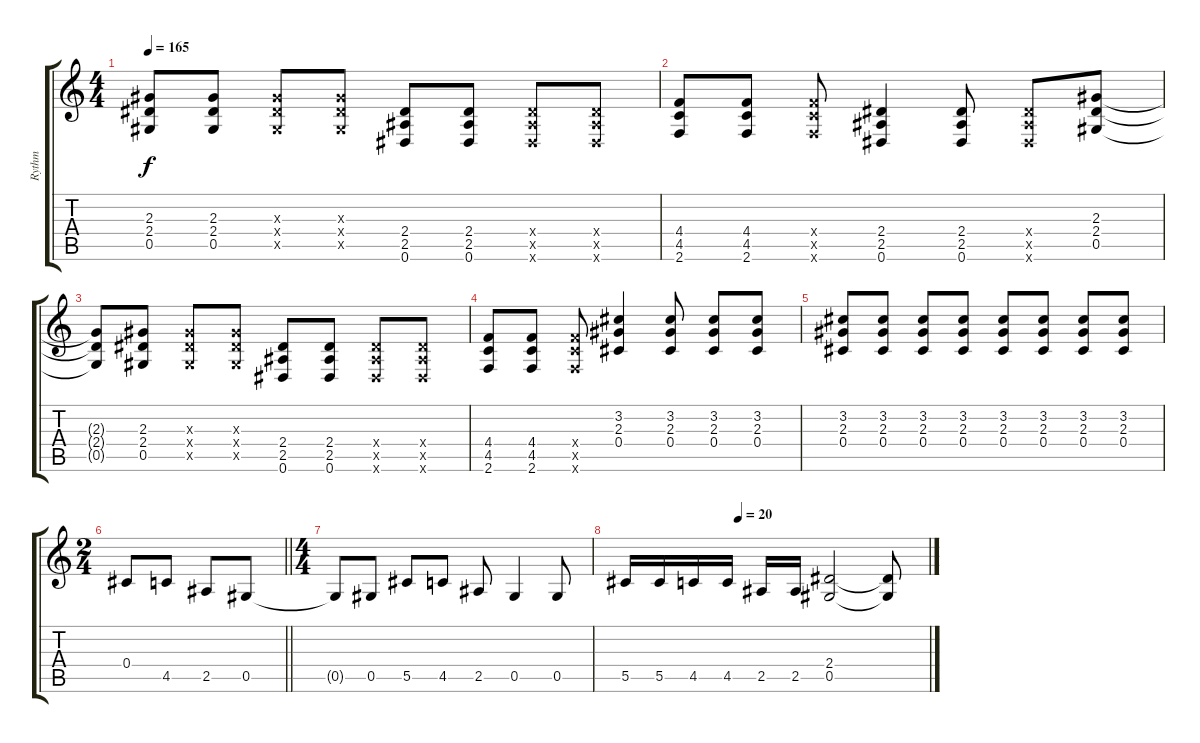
\track ("Rythm" "Rythm") {instrument overdrivenguitar}
\staff {score tabs}
\tuning (Eb4 Bb3 Gb3 Db3 Ab2 Eb2) {hide}
\ts (4 4)
\tempo 165
\clef g2
\ks c
(2.3{t} 2.4{t} 0.5{t}).8{dy f} (2.3 2.4 0.5).8 (2.3{x} 2.4{x} 0.5{x}).8 (2.3{x} 2.4{x} 0.5{x}).8 (2.4 2.5 0.6).8 (2.4 2.5 0.6).8 (2.4{x} 2.5{x} 0.6{x}).8 (2.4{x} 2.5{x} 0.6{x}).8 |
(4.4 4.5 2.6).8 (4.4 4.5 2.6).8 (4.4{x} 4.5{x} 2.6{x}).8 (2.4 2.5 0.6).4 (2.4 2.5 0.6).8 (2.4{x} 2.5{x} 0.6{x}).8 (2.3 2.4 0.5).8 |
(2.3{t} 2.4{t} 0.5{t}).8 (2.3 2.4 0.5).8 (2.3{x} 2.4{x} 0.5{x}).8 (2.3{x} 2.4{x} 0.5{x}).8 (2.4 2.5 0.6).8 (2.4 2.5 0.6).8 (2.4{x} 2.5{x} 0.6{x}).8 (2.4{x} 2.5{x} 0.6{x}).8 |
(4.4 4.5 2.6).8 (4.4 4.5 2.6).8 (4.4{x} 4.5{x} 2.6{x}).8 (3.2 2.3 0.4).4 (3.2 2.3 0.4).8 (3.2 2.3 0.4).8 (3.2 2.3 0.4).8 |
(3.2 2.3 0.4).8 (3.2 2.3 0.4).8 (3.2 2.3 0.4).8 (3.2 2.3 0.4).8 (3.2 2.3 0.4).8 (3.2 2.3 0.4).8 (3.2 2.3 0.4).8 (3.2 2.3 0.4).8 |
\ts (2 4)
\barLineRight lightlight
0.4.8 4.5.8 2.5.8 0.5.8 |
\ts (4 4)
0.5{t}.8 0.5.8 5.5.8 4.5.8 2.5.8 0.5.4 0.5.8 |
\tempo (20 0.375)
5.5.16 5.5.16 4.5.16 4.5.16 2.5.16 2.5.16 (2.4 0.5).2 (2.4{t} 0.5{t}).8
